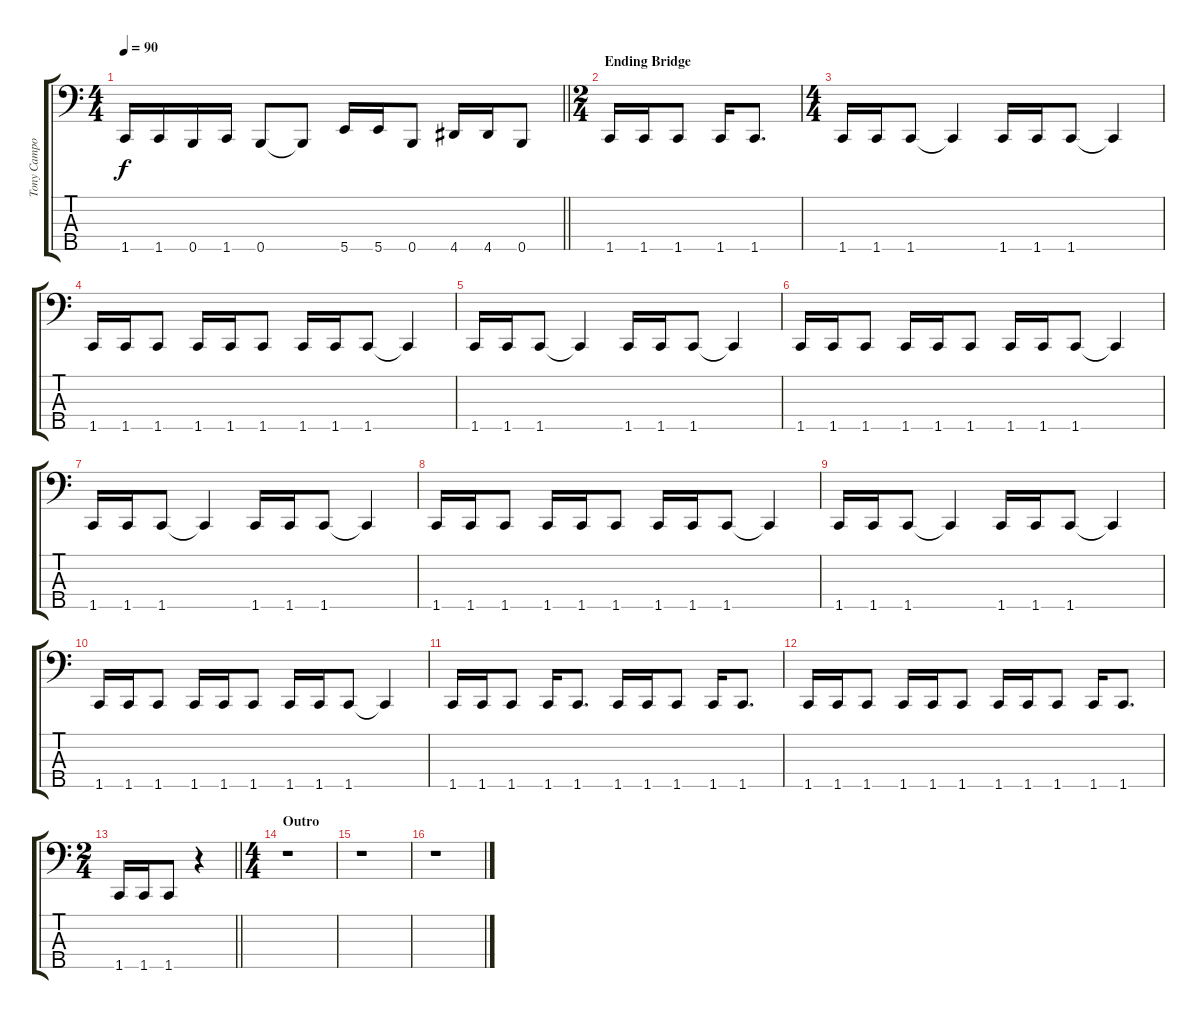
\track ("Tony Campos" "Tony Campo") {instrument electricbasspick}
\staff {score tabs}
\tuning (G2 D2 A1 E1 B0) {hide}
\ts (4 4)
\tempo 90
\clef f4
\barLineRight lightlight
\ks c
1.5.16{dy f} 1.5.16 0.5.16 1.5.16 0.5.8 0.5{t}.8 5.5.16 5.5.16 0.5.8 4.5.16 4.5.16 0.5.8 |
\ts (2 4)
\section ("" "Ending Bridge")
1.5.16 1.5.16 1.5.8 1.5.16 1.5.8{d} |
\ts (4 4)
1.5.16 1.5.16 1.5.8 1.5{t}.4 1.5.16 1.5.16 1.5.8 1.5{t}.4 |
1.5.16 1.5.16 1.5.8 1.5.16 1.5.16 1.5.8 1.5.16 1.5.16 1.5.8 1.5{t}.4 |
1.5.16 1.5.16 1.5.8 1.5{t}.4 1.5.16 1.5.16 1.5.8 1.5{t}.4 |
1.5.16 1.5.16 1.5.8 1.5.16 1.5.16 1.5.8 1.5.16 1.5.16 1.5.8 1.5{t}.4 |
1.5.16 1.5.16 1.5.8 1.5{t}.4 1.5.16 1.5.16 1.5.8 1.5{t}.4 |
1.5.16 1.5.16 1.5.8 1.5.16 1.5.16 1.5.8 1.5.16 1.5.16 1.5.8 1.5{t}.4 |
1.5.16 1.5.16 1.5.8 1.5{t}.4 1.5.16 1.5.16 1.5.8 1.5{t}.4 |
1.5.16 1.5.16 1.5.8 1.5.16 1.5.16 1.5.8 1.5.16 1.5.16 1.5.8 1.5{t}.4 |
1.5.16 1.5.16 1.5.8 1.5.16 1.5.8{d} 1.5.16 1.5.16 1.5.8 1.5.16 1.5.8{d} |
1.5.16 1.5.16 1.5.8 1.5.16 1.5.16 1.5.8 1.5.16 1.5.16 1.5.8 1.5.16 1.5.8{d} |
\ts (2 4)
\barLineRight lightlight
1.5.16 1.5.16 1.5.8 r.4 |
\ts (4 4)
\section ("" "Outro")
r.1 |
r.1 |
r.1
